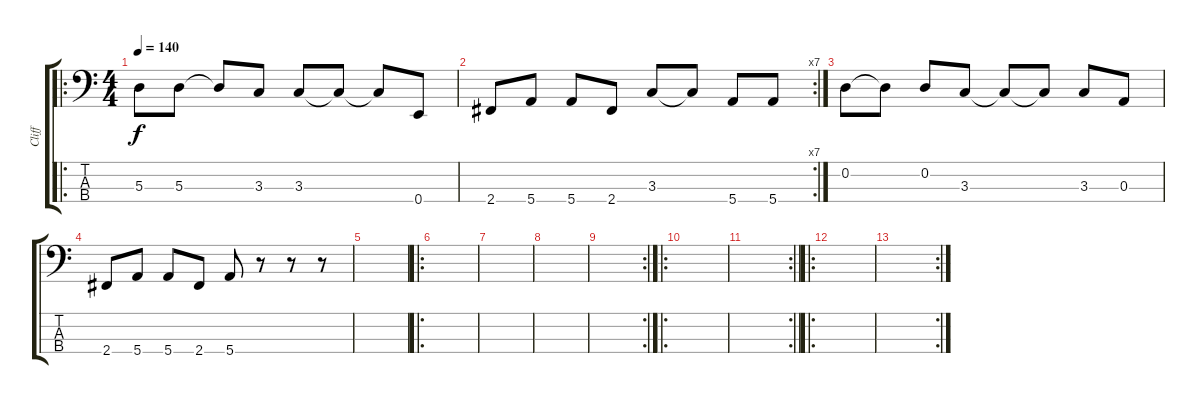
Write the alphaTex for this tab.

\track ("Cliff" "Cliff") {instrument electricbassfinger}
\staff {score tabs}
\tuning (G2 D2 A1 E1) {hide}
\ro
\ts (4 4)
\tempo 140
\clef f4
\ks c
5.3.8{dy f} 5.3.8 5.3{t}.8 3.3.8 3.3.8 3.3{t}.8 3.3{t}.8 0.4.8 |
\rc 7
2.4.8 5.4.8 5.4.8 2.4.8 3.3.8 3.3{t}.8 5.4.8 5.4.8 |
0.2.8 0.2{t}.8 0.2.8 3.3.8 3.3{t}.8 3.3{t}.8 3.3.8 0.3.8 |
2.4.8 5.4.8 5.4.8 2.4.8 5.4.8 r.8 r.8 r.8 |
|
\ro
|
|
|
\rc 2
|
\ro
|
\rc 2
\barLineRight lightlight
|
\ro
|
\rc 2
